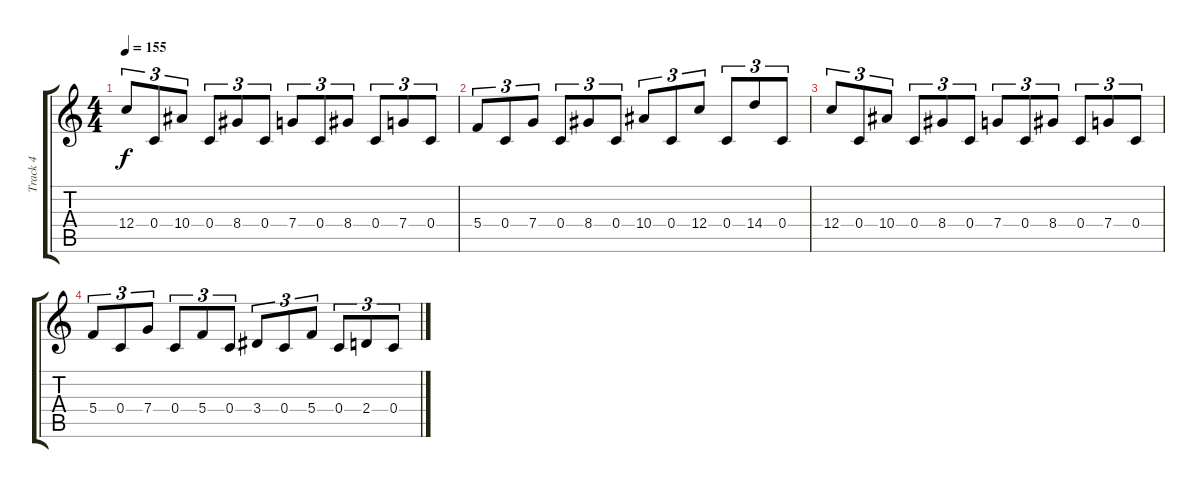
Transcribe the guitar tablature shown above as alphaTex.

\track ("Track 4" "Track 4") {instrument overdrivenguitar}
\staff {score tabs}
\tuning (D4 A3 F3 C3 G2 C2) {hide}
\ts (4 4)
\tempo 155
\clef g2
\ks c
12.4.8{tu (3 2) dy f} 0.4.8{tu (3 2)} 10.4.8{tu (3 2)} 0.4.8{tu (3 2)} 8.4.8{tu (3 2)} 0.4.8{tu (3 2)} 7.4.8{tu (3 2)} 0.4.8{tu (3 2)} 8.4.8{tu (3 2)} 0.4.8{tu (3 2)} 7.4.8{tu (3 2)} 0.4.8{tu (3 2)} |
5.4.8{tu (3 2)} 0.4.8{tu (3 2)} 7.4.8{tu (3 2)} 0.4.8{tu (3 2)} 8.4.8{tu (3 2)} 0.4.8{tu (3 2)} 10.4.8{tu (3 2)} 0.4.8{tu (3 2)} 12.4.8{tu (3 2)} 0.4.8{tu (3 2)} 14.4.8{tu (3 2)} 0.4.8{tu (3 2)} |
12.4.8{tu (3 2)} 0.4.8{tu (3 2)} 10.4.8{tu (3 2)} 0.4.8{tu (3 2)} 8.4.8{tu (3 2)} 0.4.8{tu (3 2)} 7.4.8{tu (3 2)} 0.4.8{tu (3 2)} 8.4.8{tu (3 2)} 0.4.8{tu (3 2)} 7.4.8{tu (3 2)} 0.4.8{tu (3 2)} |
5.4.8{tu (3 2)} 0.4.8{tu (3 2)} 7.4.8{tu (3 2)} 0.4.8{tu (3 2)} 5.4.8{tu (3 2)} 0.4.8{tu (3 2)} 3.4.8{tu (3 2)} 0.4.8{tu (3 2)} 5.4.8{tu (3 2)} 0.4.8{tu (3 2)} 2.4.8{tu (3 2)} 0.4.8{tu (3 2)}
